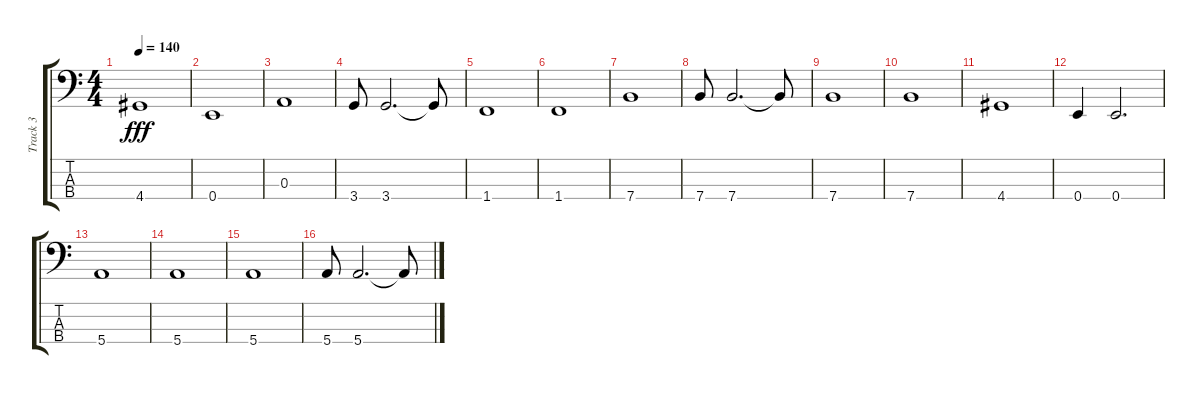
\track ("Track 3" "Track 3") {instrument electricbassfinger}
\staff {score tabs}
\tuning (G2 D2 A1 E1) {hide}
\ts (4 4)
\tempo 140
\clef f4
\ks c
4.4.1{dy fff} |
0.4.1 |
0.3.1 |
3.4.8 3.4.2{d} 3.4{t}.8 |
1.4.1 |
1.4.1 |
7.4.1 |
7.4.8 7.4.2{d} 7.4{t}.8 |
7.4.1 |
7.4.1 |
4.4.1 |
0.4.4 0.4.2{d} |
5.4.1 |
5.4.1 |
5.4.1 |
5.4.8 5.4.2{d} 5.4{t}.8
